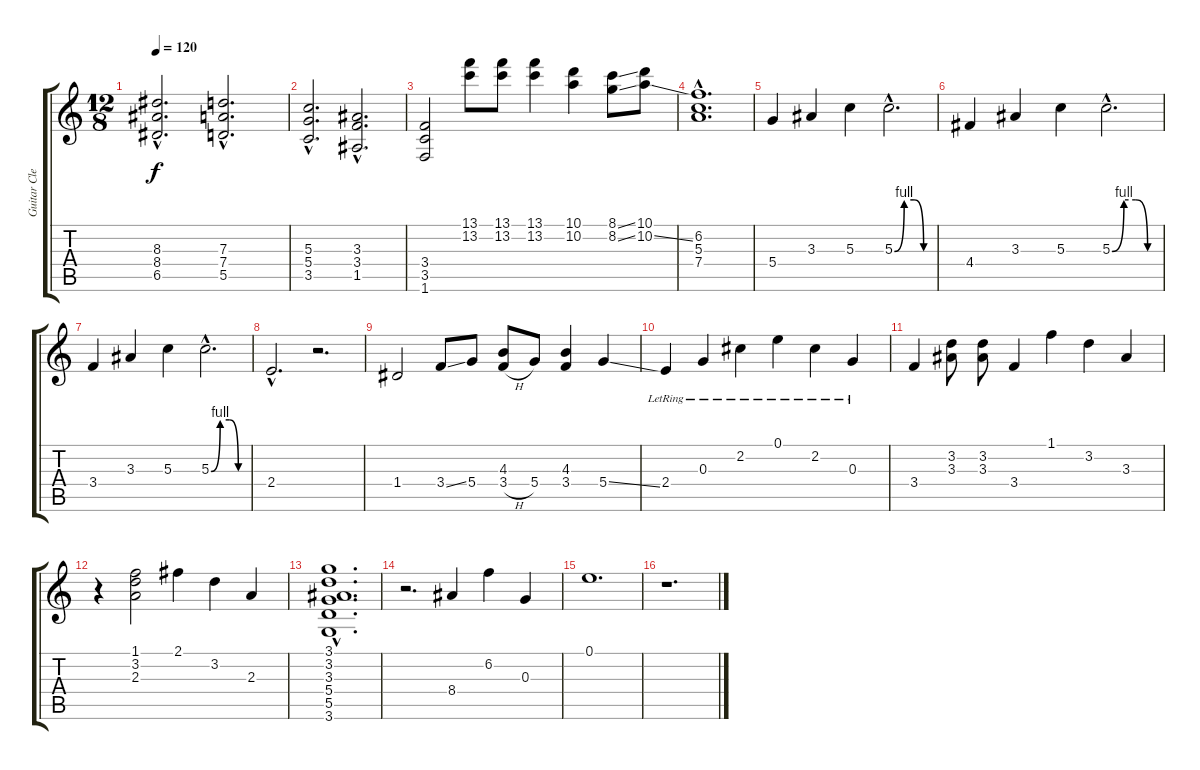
\track ("Guitar Clean Solo" "Guitar Cle") {instrument electricguitarclean}
\staff {score tabs}
\tuning (E4 B3 G3 D3 A2 E2) {hide}
\ts (12 8)
\tempo 120
\clef g2
\ks c
(8.3{hac} 8.4{hac} 6.5).2{d dy f} (7.3{hac} 7.4{hac} 5.5).2{d} |
(5.3{hac} 5.4{hac} 3.5).2{d} (3.3{hac} 3.4{hac} 1.5).2{d} |
(3.4 3.5 1.6).2 (13.1 13.2).8 (13.1 13.2).8 (13.1 13.2).4 (10.1 10.2).4 (8.1{ss} 8.2{ss}).8 (10.1 10.2{ss}).8 |
(6.2 5.3{hac} 7.4{hac}).1{d} |
5.4.4 3.3.4 5.3.4 5.3{be (custom 0 0 15 4 30 4 45 0 60 0) hac}.2{d} |
4.4.4 3.3.4 5.3.4 5.3{be (custom 0 0 15 4 30 4 45 0 60 0) hac}.2{d} |
3.4.4 3.3.4 5.3.4 5.3{be (custom 0 0 15 4 30 4 45 0 60 0) hac}.2{d} |
2.4{hac}.2{d} r.2{d} |
1.4.2 3.4{ss}.8 5.4.8 (4.3 3.4{h}).8 5.4.8 (4.3 3.4).4 5.4{ss}.4 |
2.4{lr}.4 0.3{lr}.4 2.2{lr}.4 0.1{lr}.4 2.2{lr}.4 0.3{lr}.4 |
3.4.4 (3.2 3.3).8 (3.2 3.3).8 3.4.4 1.1.4 3.2.4 3.3.4 |
r.4 (1.1 3.2 2.3).2 2.1.4 3.2.4 2.3.4 |
(3.1{hac} 3.2{hac} 3.3{hac} 5.4{hac} 5.5{hac} 3.6).1{d} |
r.2{d} 8.4.4 6.2.4 0.3.4 |
0.1.1{d} |
r.1{d}
